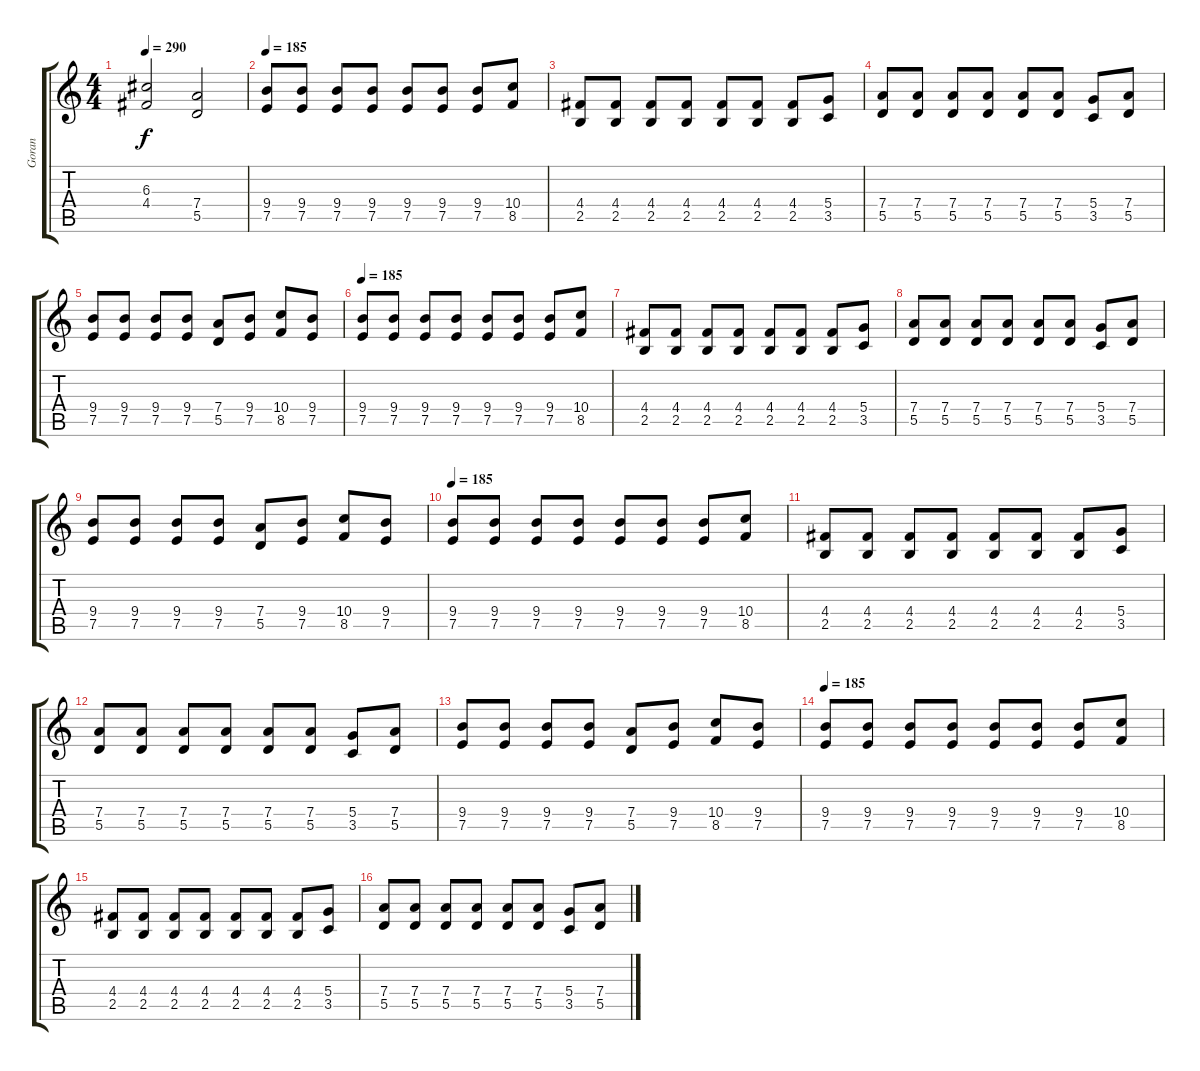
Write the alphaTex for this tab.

\track ("Goran" "Goran") {instrument distortionguitar}
\staff {score tabs}
\tuning (E4 B3 G3 D3 A2 E2) {hide}
\ts (4 4)
\tempo 290
\clef g2
\ks c
(6.3 4.4).2{dy f} (7.4 5.5).2 |
\tempo 185
(9.4 7.5).8 (9.4 7.5).8 (9.4 7.5).8 (9.4 7.5).8 (9.4 7.5).8 (9.4 7.5).8 (9.4 7.5).8 (10.4 8.5).8 |
(4.4 2.5).8 (4.4 2.5).8 (4.4 2.5).8 (4.4 2.5).8 (4.4 2.5).8 (4.4 2.5).8 (4.4 2.5).8 (5.4 3.5).8 |
(7.4 5.5).8 (7.4 5.5).8 (7.4 5.5).8 (7.4 5.5).8 (7.4 5.5).8 (7.4 5.5).8 (5.4 3.5).8 (7.4 5.5).8 |
(9.4 7.5).8 (9.4 7.5).8 (9.4 7.5).8 (9.4 7.5).8 (7.4 5.5).8 (9.4 7.5).8 (10.4 8.5).8 (9.4 7.5).8 |
\tempo 185
(9.4 7.5).8 (9.4 7.5).8 (9.4 7.5).8 (9.4 7.5).8 (9.4 7.5).8 (9.4 7.5).8 (9.4 7.5).8 (10.4 8.5).8 |
(4.4 2.5).8 (4.4 2.5).8 (4.4 2.5).8 (4.4 2.5).8 (4.4 2.5).8 (4.4 2.5).8 (4.4 2.5).8 (5.4 3.5).8 |
(7.4 5.5).8 (7.4 5.5).8 (7.4 5.5).8 (7.4 5.5).8 (7.4 5.5).8 (7.4 5.5).8 (5.4 3.5).8 (7.4 5.5).8 |
(9.4 7.5).8 (9.4 7.5).8 (9.4 7.5).8 (9.4 7.5).8 (7.4 5.5).8 (9.4 7.5).8 (10.4 8.5).8 (9.4 7.5).8 |
\tempo 185
(9.4 7.5).8 (9.4 7.5).8 (9.4 7.5).8 (9.4 7.5).8 (9.4 7.5).8 (9.4 7.5).8 (9.4 7.5).8 (10.4 8.5).8 |
(4.4 2.5).8 (4.4 2.5).8 (4.4 2.5).8 (4.4 2.5).8 (4.4 2.5).8 (4.4 2.5).8 (4.4 2.5).8 (5.4 3.5).8 |
(7.4 5.5).8 (7.4 5.5).8 (7.4 5.5).8 (7.4 5.5).8 (7.4 5.5).8 (7.4 5.5).8 (5.4 3.5).8 (7.4 5.5).8 |
(9.4 7.5).8 (9.4 7.5).8 (9.4 7.5).8 (9.4 7.5).8 (7.4 5.5).8 (9.4 7.5).8 (10.4 8.5).8 (9.4 7.5).8 |
\tempo 185
(9.4 7.5).8 (9.4 7.5).8 (9.4 7.5).8 (9.4 7.5).8 (9.4 7.5).8 (9.4 7.5).8 (9.4 7.5).8 (10.4 8.5).8 |
(4.4 2.5).8 (4.4 2.5).8 (4.4 2.5).8 (4.4 2.5).8 (4.4 2.5).8 (4.4 2.5).8 (4.4 2.5).8 (5.4 3.5).8 |
(7.4 5.5).8 (7.4 5.5).8 (7.4 5.5).8 (7.4 5.5).8 (7.4 5.5).8 (7.4 5.5).8 (5.4 3.5).8 (7.4 5.5).8
